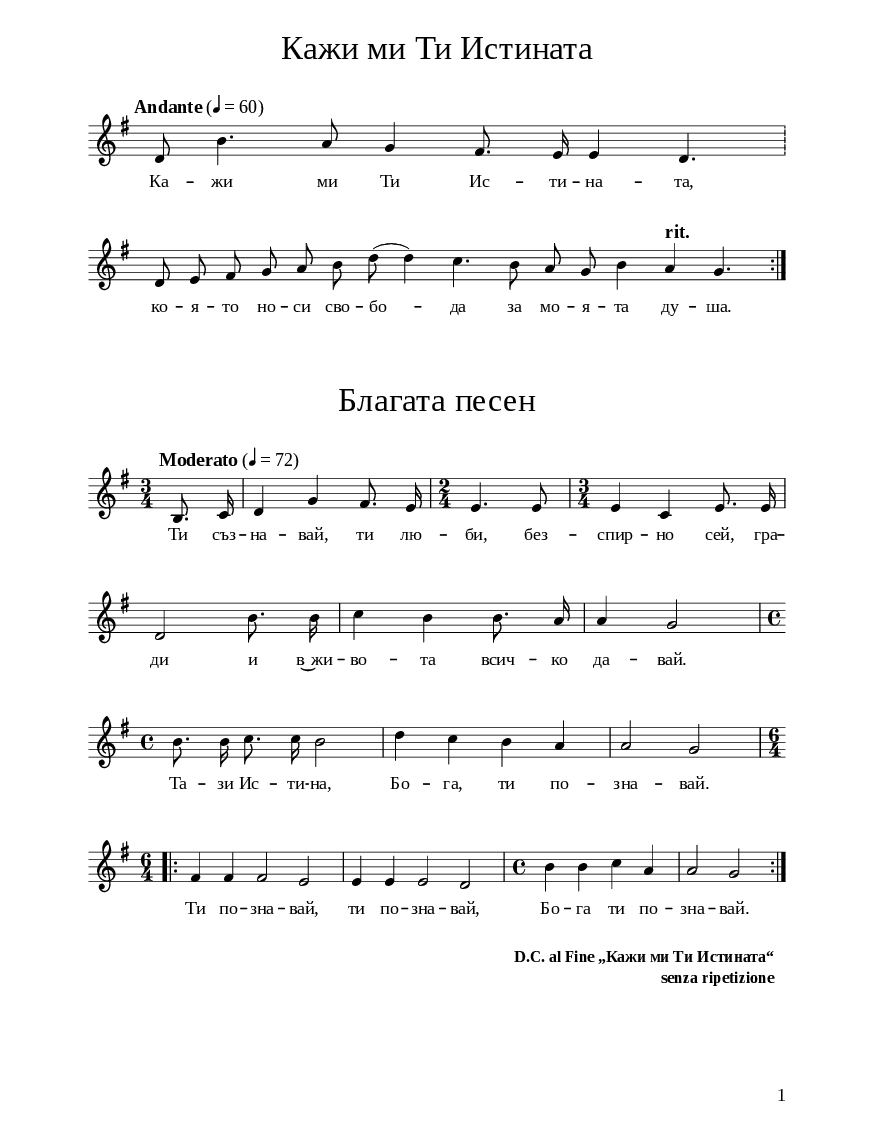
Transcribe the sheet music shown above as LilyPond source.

\version "2.24.3"

% include paper part and global functions
\include "include/globals.ily"

\bookpart {
  \label #'ref086_1
  \tocItem \markup "Кажи ми Ти Истината"
  \include "include/bookpart-paper.ily"
  \score {
    \include "include/score-layout.ily"

    \new Voice \absolute {
      \clef treble
      \key g \major
      \omit Score.TimeSignature
      \cadenzaOn % allows custom bar lines
      \tempoFunc "Andante" 4 "60"
      \autoBeamOff

      d'8 b'4. a'8 g'4  fis'8. e'16 e'4 d'4. \bar"!" \break

      d'8 e'8 fis' g' a'  b' d'' (d''4) c''4.  b'8 a' g' b'4\tempo "rit." a' g'4. \bar ":|."

    }

    \addlyrics {
      Ка -- жи ми
      Ти Ис -- ти -- на -- та, ко -- я -- то но -- си
      сво -- бо -- да за мо -- я -- та ду -- ша. Ка --
      та ду -- ша.
    }

    \header {
      title = \titleFunc "Кажи ми Ти Истината" "Kaži mi Ti Istinata"
    }

    \midi{}

  } % score

  %\markup \italic \dc-one-nobold "attacca „Благата песен“"

  \label #'ref086_2
  \tocItem \markup "Благата песен"

  \include "include/bookpart-paper.ily"
  \score {
    \include "include/score-layout.ily"

    \new Voice \absolute {
      \clef treble
      \key g \major
      \time 3/4
      \tempoFunc "Moderato" 4 "72"

      \partial 4
      \autoBeamOff
      b8. c'16 | d'4 g' fis'8. e'16 | \time 2/4  e'4. e'8 | \time 3/4  e'4 c' e'8. e'16 \break |

      d'2 b'8. b'16 | c''4 b' b'8. a'16 | a'4 g'2 \break |

      \time 4/4  b'8. b'16 c''8. c''16 b'2 | d''4 c'' b' a' | a'2 g' \break |

      \bar ".|:-|"  \time 6/4  fis'4 fis' fis'2 e' | e'4 e' e'2 d' |  \time 4/4  b'4 b' c'' a' | a'2 g' \bar ":|."
    }

    \addlyrics {
      Ти съз -- на -- вай, ти лю -- би,
      без -- спир -- но сей, гра -- ди и в~жи -- во --
      та всич -- ко да -- вай. Та -- зи Ис -- ти --
      на, Бо -- га, ти по -- зна -- вай. Ти по -- зна
      -- вай, ти по -- зна -- вай, Бо -- га ти по --
      зна -- вай.
    }

    \header {
      title = \titleFunc "Благата песен" "Blagata pesen"
    }

    \midi{}

  } % score

  \markup \dc-two "D.C. al Fine „Кажи ми Tи Истината“" "senza ripetizione"



} % bookpart
